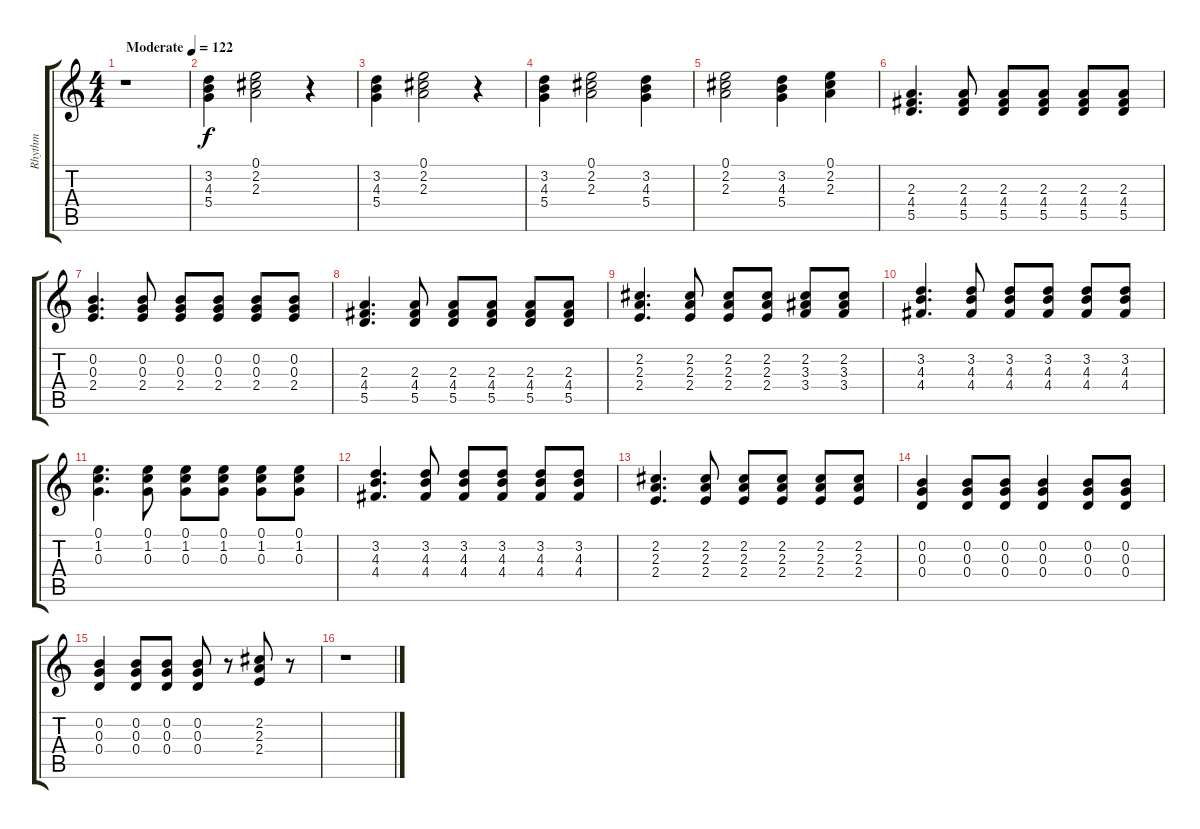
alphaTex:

\track ("Rhythm" "Rhythm") {instrument acousticguitarsteel}
\staff {score tabs}
\tuning (E4 B3 G3 D3 A2 E2) {hide}
\ts (4 4)
\tempo (122 "Moderate")
\clef g2
\ks c
r.1{dy f instrument acousticguitarsteel} |
(3.2 4.3 5.4).4 (0.1 2.2 2.3).2 r.4 |
(3.2 4.3 5.4).4 (0.1 2.2 2.3).2 r.4 |
(3.2 4.3 5.4).4 (0.1 2.2 2.3).2 (3.2 4.3 5.4).4 |
(0.1 2.2 2.3).2 (3.2 4.3 5.4).4 (0.1 2.2 2.3).4 |
(2.3 4.4 5.5).4{d} (2.3 4.4 5.5).8 (2.3 4.4 5.5).8 (2.3 4.4 5.5).8 (2.3 4.4 5.5).8 (2.3 4.4 5.5).8 |
(0.2 0.3 2.4).4{d} (0.2 0.3 2.4).8 (0.2 0.3 2.4).8 (0.2 0.3 2.4).8 (0.2 0.3 2.4).8 (0.2 0.3 2.4).8 |
(2.3 4.4 5.5).4{d} (2.3 4.4 5.5).8 (2.3 4.4 5.5).8 (2.3 4.4 5.5).8 (2.3 4.4 5.5).8 (2.3 4.4 5.5).8 |
(2.2 2.3 2.4).4{d} (2.2 2.3 2.4).8 (2.2 2.3 2.4).8 (2.2 2.3 2.4).8 (2.2 3.3 3.4).8 (2.2 3.3 3.4).8 |
(3.2 4.3 4.4).4{d} (3.2 4.3 4.4).8 (3.2 4.3 4.4).8 (3.2 4.3 4.4).8 (3.2 4.3 4.4).8 (3.2 4.3 4.4).8 |
(0.1 1.2 0.3).4{d} (0.1 1.2 0.3).8 (0.1 1.2 0.3).8 (0.1 1.2 0.3).8 (0.1 1.2 0.3).8 (0.1 1.2 0.3).8 |
(3.2 4.3 4.4).4{d} (3.2 4.3 4.4).8 (3.2 4.3 4.4).8 (3.2 4.3 4.4).8 (3.2 4.3 4.4).8 (3.2 4.3 4.4).8 |
(2.2 2.3 2.4).4{d} (2.2 2.3 2.4).8 (2.2 2.3 2.4).8 (2.2 2.3 2.4).8 (2.2 2.3 2.4).8 (2.2 2.3 2.4).8 |
(0.2 0.3 0.4).4 (0.2 0.3 0.4).8 (0.2 0.3 0.4).8 (0.2 0.3 0.4).4 (0.2 0.3 0.4).8 (0.2 0.3 0.4).8 |
(0.2 0.3 0.4).4 (0.2 0.3 0.4).8 (0.2 0.3 0.4).8 (0.2 0.3 0.4).8 r.8 (2.2 2.3 2.4).8 r.8 |
r.1
